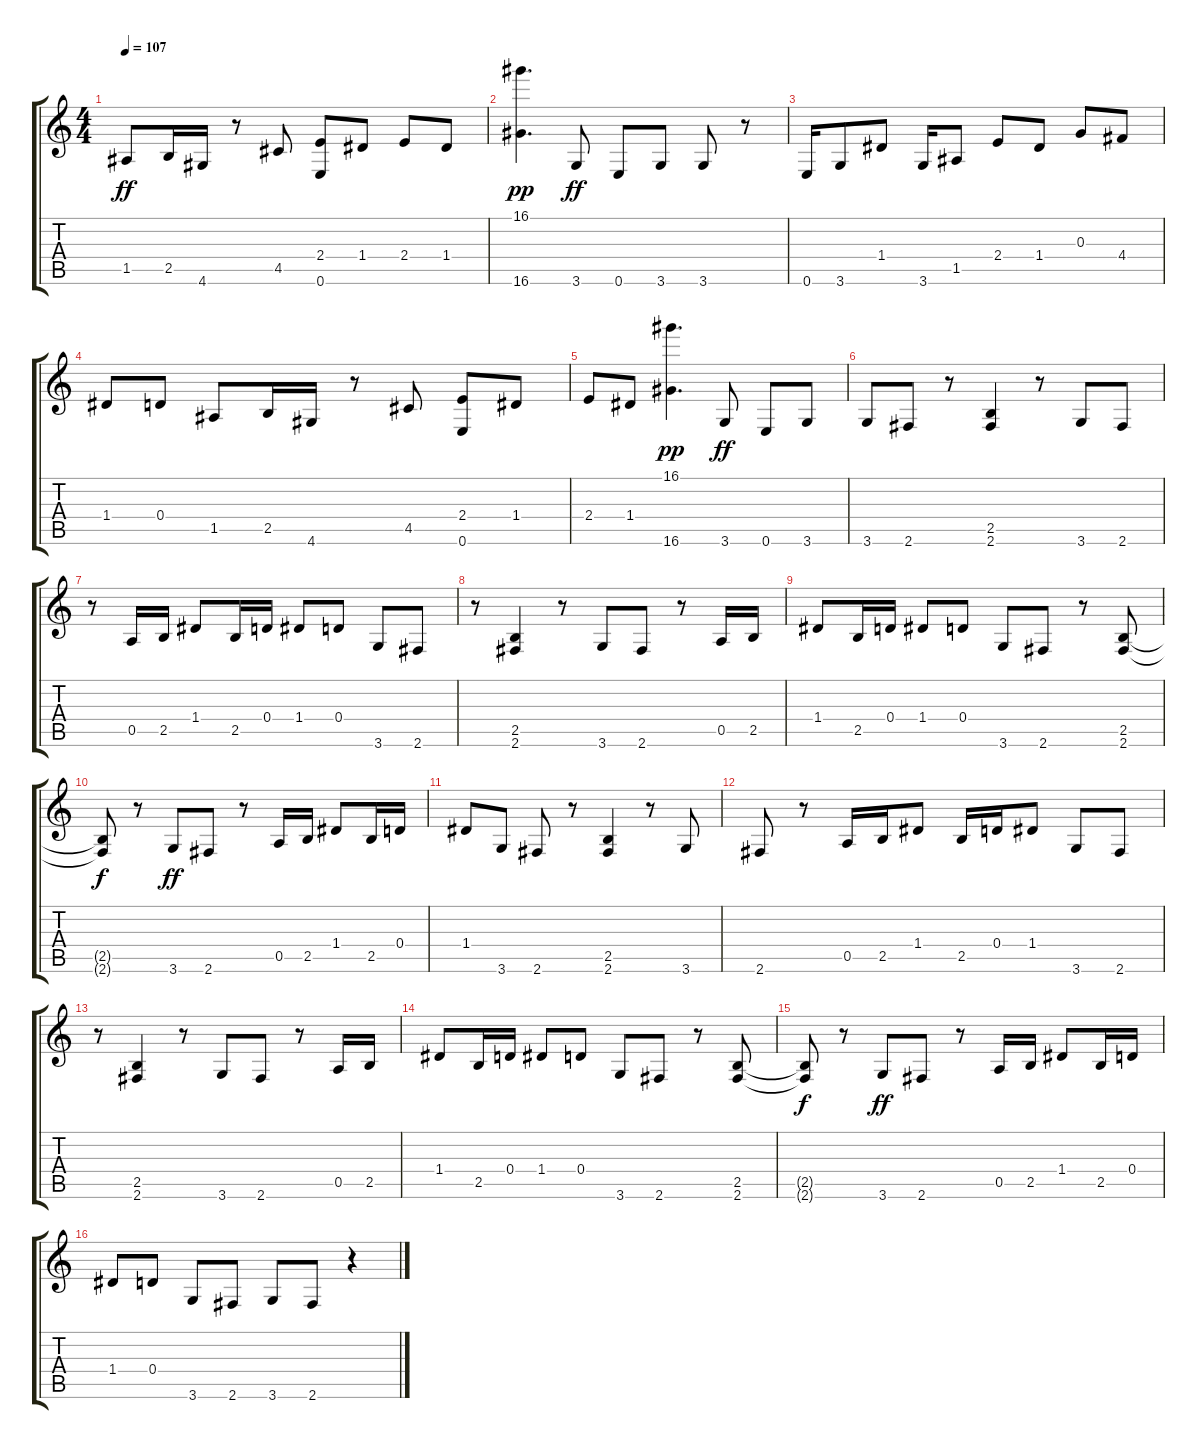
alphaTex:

\track "" {instrument distortionguitar}
\staff {score tabs}
\tuning (E4 B3 G3 D3 A2 E2) {hide}
\ts (4 4)
\tempo 107
\clef g2
\ks c
1.5.8{dy ff} 2.5.16 4.6.16 r.8 4.5.8 (2.4 0.6).8 1.4.8 2.4.8 1.4.8 |
(16.1 16.6).4{d dy pp} 3.6.8{dy ff} 0.6.8 3.6.8 3.6.8 r.8 |
0.6.16 3.6.8 1.4.8 3.6.16 1.5.8 2.4.8 1.4.8 0.3.8 4.4.8 |
1.4.8 0.4.8 1.5.8 2.5.16 4.6.16 r.8 4.5.8 (2.4 0.6).8 1.4.8 |
2.4.8 1.4.8 (16.1 16.6).4{d dy pp} 3.6.8{dy ff} 0.6.8 3.6.8 |
3.6.8 2.6.8 r.8 (2.5 2.6).4 r.8 3.6.8 2.6.8 |
r.8 0.5.16 2.5.16 1.4.8 2.5.16 0.4.16 1.4.8 0.4.8 3.6.8 2.6.8 |
r.8 (2.5 2.6).4 r.8 3.6.8 2.6.8 r.8 0.5.16 2.5.16 |
1.4.8 2.5.16 0.4.16 1.4.8 0.4.8 3.6.8 2.6.8 r.8 (2.5 2.6).8 |
(2.5{t} 2.6{t}).8{dy f} r.8 3.6.8{dy ff} 2.6.8 r.8 0.5.16 2.5.16 1.4.8 2.5.16 0.4.16 |
1.4.8 3.6.8 2.6.8 r.8 (2.5 2.6).4 r.8 3.6.8 |
2.6.8 r.8 0.5.16 2.5.16 1.4.8 2.5.16 0.4.16 1.4.8 3.6.8 2.6.8 |
r.8 (2.5 2.6).4 r.8 3.6.8 2.6.8 r.8 0.5.16 2.5.16 |
1.4.8 2.5.16 0.4.16 1.4.8 0.4.8 3.6.8 2.6.8 r.8 (2.5 2.6).8 |
(2.5{t} 2.6{t}).8{dy f} r.8 3.6.8{dy ff} 2.6.8 r.8 0.5.16 2.5.16 1.4.8 2.5.16 0.4.16 |
1.4.8 0.4.8 3.6.8 2.6.8 3.6.8 2.6.8 r.4
